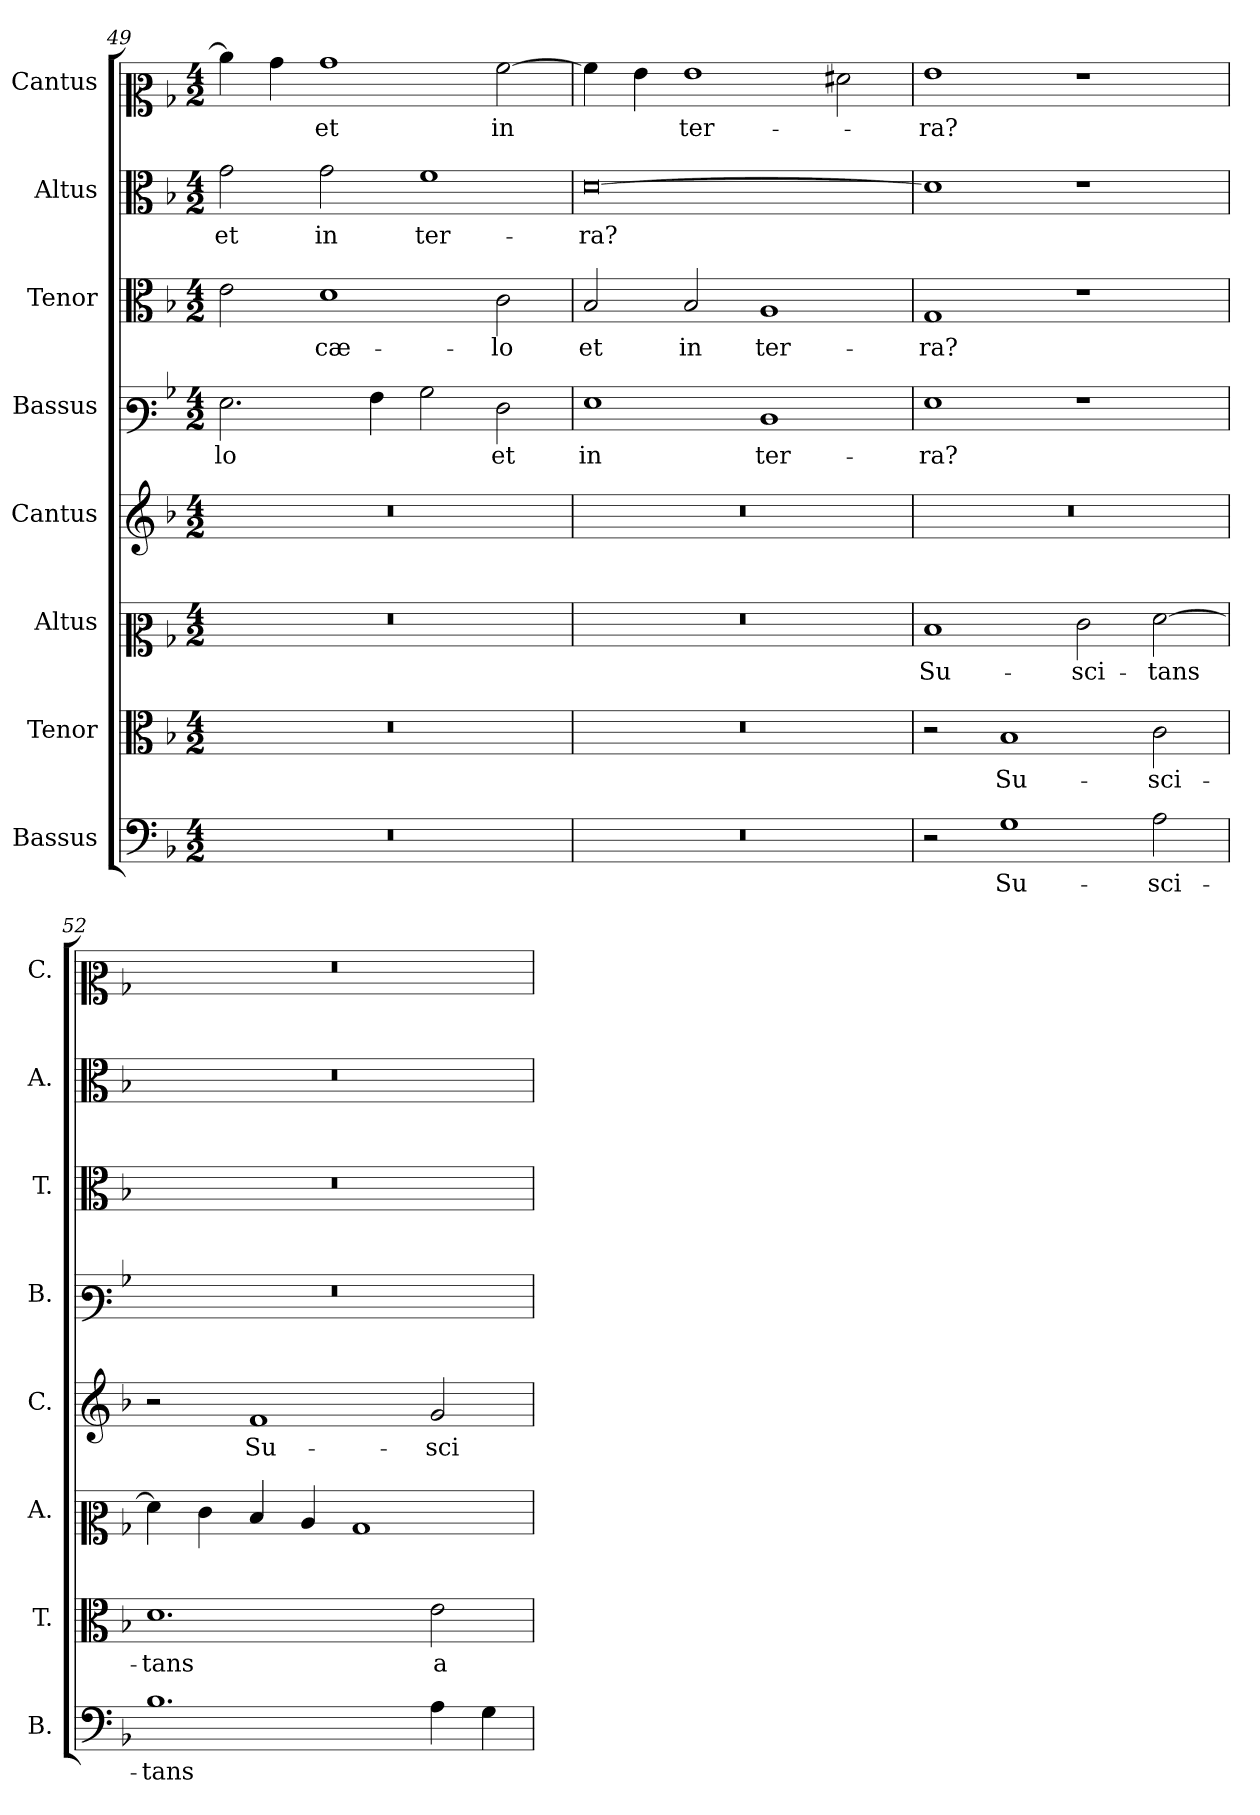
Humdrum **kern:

**kern	**text	**kern	**text	**kern	**text	**kern	**text	**kern	**text	**kern	**text	**kern	**text	**kern	**text
*part8	*part8	*part7	*part7	*part6	*part6	*part5	*part5	*part4	*part4	*part3	*part3	*part2	*part2	*part1	*part1
*staff8	*staff8	*staff7	*staff7	*staff6	*staff6	*staff5	*staff5	*staff4	*staff4	*staff3	*staff3	*staff2	*staff2	*staff1	*staff1
*I"Bassus	*	*I"Tenor	*	*I"Altus	*	*I"Cantus	*	*I"Bassus	*	*I"Tenor	*	*I"Altus	*	*I"Cantus	*
*I'B.	*	*I'T.	*	*I'A.	*	*I'C.	*	*I'B.	*	*I'T.	*	*I'A.	*	*I'C.	*
*clefF4	*	*clefC3	*	*clefC2	*	*clefG2	*	*clefF3	*	*clefC3	*	*clefC3	*	*clefC2	*
*k[b-]	*	*k[b-]	*	*k[b-]	*	*k[b-]	*	*k[b-]	*	*k[b-]	*	*k[b-]	*	*k[b-]	*
*M4/2	*	*M4/2	*	*M4/2	*	*M4/2	*	*M4/2	*	*M4/2	*	*M4/2	*	*M4/2	*
=49	=49	=49	=49	=49	=49	=49	=49	=49	=49	=49	=49	=49	=49	=49	=49
0r	.	0r	.	0r	.	0r	.	2.G\	-lo	2e\	.	2g\	et	4cc\]	.
.	.	.	.	.	.	.	.	.	.	.	.	.	.	4b-\	.
.	.	.	.	.	.	.	.	.	.	1d	cæ-	2g\	in	1b-	et
.	.	.	.	.	.	.	.	4A\	.	.	.	.	.	.	.
.	.	.	.	.	.	.	.	2B-\	.	.	.	1f	ter-	.	.
.	.	.	.	.	.	.	.	2F\	et	2c\	-lo	.	.	[2a\	in
=50	=50	=50	=50	=50	=50	=50	=50	=50	=50	=50	=50	=50	=50	=50	=50
0r	.	0r	.	0r	.	0r	.	1G	in	2B-/	et	[0d	-ra?	4a\]	.
.	.	.	.	.	.	.	.	.	.	.	.	.	.	4g\	.
.	.	.	.	.	.	.	.	.	.	2B-/	in	.	.	1g	ter-
.	.	.	.	.	.	.	.	1D	ter-	1A	ter-	.	.	.	.
.	.	.	.	.	.	.	.	.	.	.	.	.	.	2f#X\	.
!!LO:LB:g=z
=51	=51	=51	=51	=51	=51	=51	=51	=51	=51	=51	=51	=51	=51	=51	=51
2r	.	2r	.	1d	Su-	0r	.	1G	-ra?	1G	-ra?	1d]	.	1g	-ra?
1G	Su-	1B-	Su-	.	.	.	.	.	.	.	.	.	.	.	.
.	.	.	.	2e\	-sci-	.	.	1r	.	1r	.	1r	.	1r	.
2A\	-sci-	2c\	-sci-	[2f\	-tans	.	.	.	.	.	.	.	.	.	.
=52	=52	=52	=52	=52	=52	=52	=52	=52	=52	=52	=52	=52	=52	=52	=52
1.B-	-tans	1.d	-tans	4f\]	.	2r	.	0r	.	0r	.	0r	.	0r	.
.	.	.	.	4e\	.	.	.	.	.	.	.	.	.	.	.
.	.	.	.	4d/	.	1f	Su-	.	.	.	.	.	.	.	.
.	.	.	.	4c/	.	.	.	.	.	.	.	.	.	.	.
.	.	.	.	1B-	.	.	.	.	.	.	.	.	.	.	.
4A\	.	2e\	a	.	.	2g/	-sci-	.	.	.	.	.	.	.	.
4G\	.	.	.	.	.	.	.	.	.	.	.	.	.	.	.
=	=	=	=	=	=	=	=	=	=	=	=	=	=	=	=
*-	*-	*-	*-	*-	*-	*-	*-	*-	*-	*-	*-	*-	*-	*-	*-
